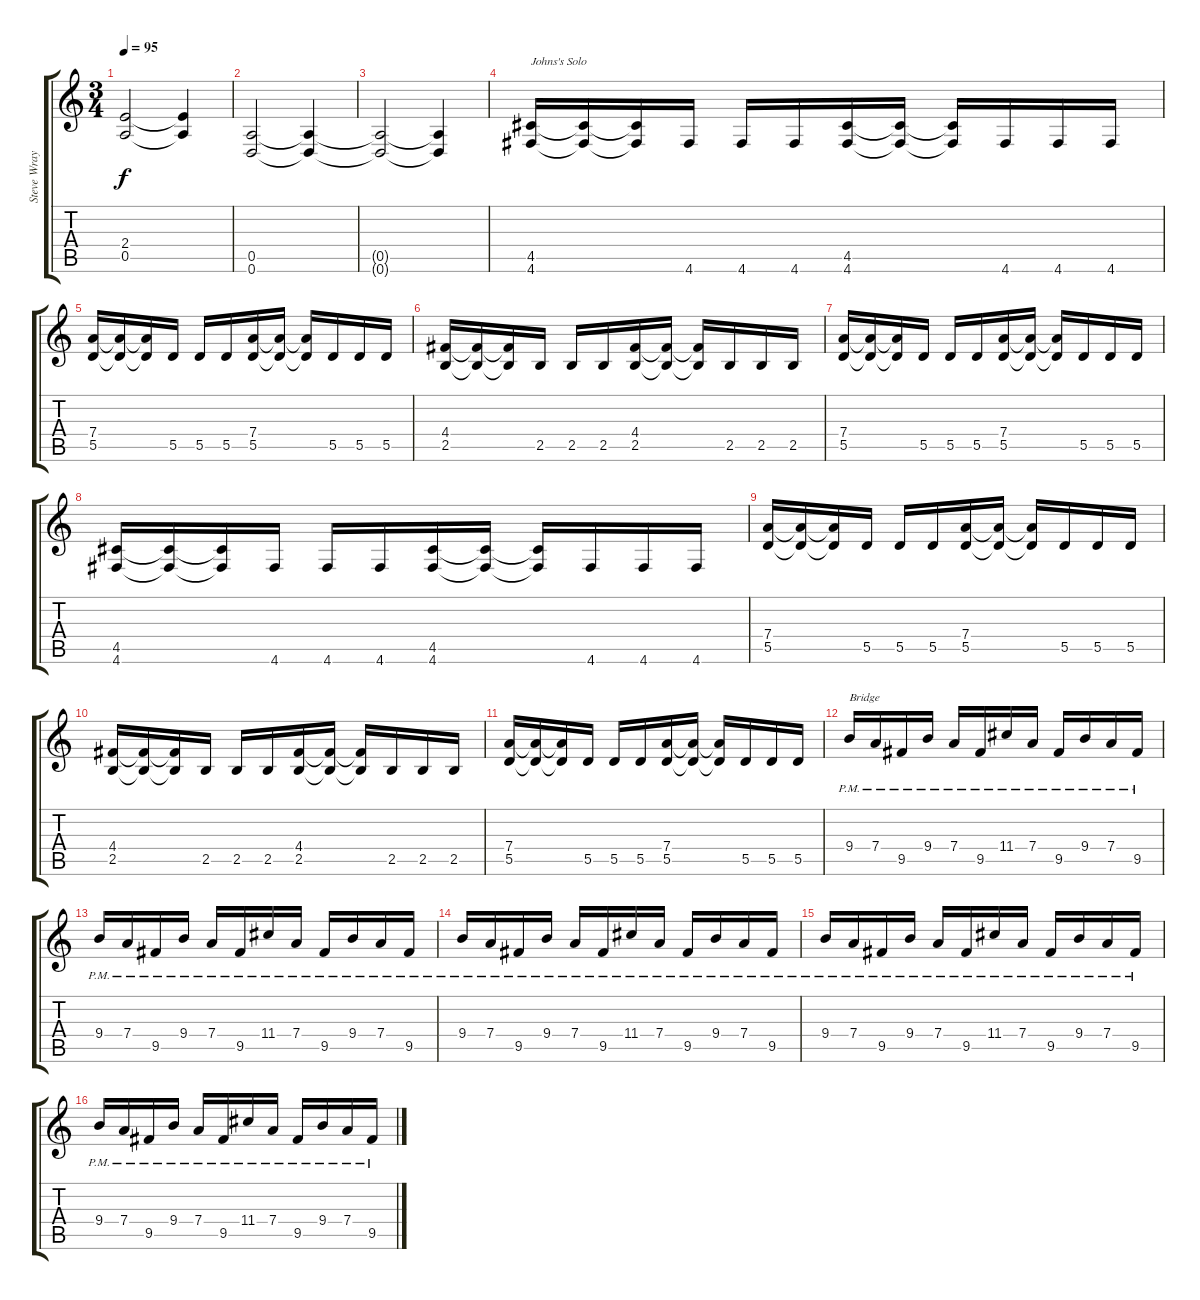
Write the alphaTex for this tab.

\track ("Steve Wray" "Steve Wray") {instrument distortionguitar}
\staff {score tabs}
\tuning (E4 B3 G3 D3 A2 D2) {hide}
\ts (3 4)
\tempo 95
\clef g2
\ks c
(2.4 0.5).2{dy f} (2.4{t} 0.5{t}).4 |
(0.5 0.6).2 (0.5{t} 0.6{t}).4 |
(0.5{t} 0.6{t}).2 (0.5{t} 0.6{t}).4 |
(4.5 4.6).16{txt "Johns's Solo"} (4.5{t} 4.6{t}).16 (4.5{t} 4.6{t}).16 4.6.16 4.6.16 4.6.16 (4.5 4.6).16 (4.5{t} 4.6{t}).16 (4.5{t} 4.6{t}).16 4.6.16 4.6.16 4.6.16 |
(7.4 5.5).16 (7.4{t} 5.5{t}).16 (7.4{t} 5.5{t}).16 5.5.16 5.5.16 5.5.16 (7.4 5.5).16 (7.4{t} 5.5{t}).16 (7.4{t} 5.5{t}).16 5.5.16 5.5.16 5.5.16 |
(4.4 2.5).16 (4.4{t} 2.5{t}).16 (4.4{t} 2.5{t}).16 2.5.16 2.5.16 2.5.16 (4.4 2.5).16 (4.4{t} 2.5{t}).16 (4.4{t} 2.5{t}).16 2.5.16 2.5.16 2.5.16 |
(7.4 5.5).16 (7.4{t} 5.5{t}).16 (7.4{t} 5.5{t}).16 5.5.16 5.5.16 5.5.16 (7.4 5.5).16 (7.4{t} 5.5{t}).16 (7.4{t} 5.5{t}).16 5.5.16 5.5.16 5.5.16 |
(4.5 4.6).16 (4.5{t} 4.6{t}).16 (4.5{t} 4.6{t}).16 4.6.16 4.6.16 4.6.16 (4.5 4.6).16 (4.5{t} 4.6{t}).16 (4.5{t} 4.6{t}).16 4.6.16 4.6.16 4.6.16 |
(7.4 5.5).16 (7.4{t} 5.5{t}).16 (7.4{t} 5.5{t}).16 5.5.16 5.5.16 5.5.16 (7.4 5.5).16 (7.4{t} 5.5{t}).16 (7.4{t} 5.5{t}).16 5.5.16 5.5.16 5.5.16 |
(4.4 2.5).16 (4.4{t} 2.5{t}).16 (4.4{t} 2.5{t}).16 2.5.16 2.5.16 2.5.16 (4.4 2.5).16 (4.4{t} 2.5{t}).16 (4.4{t} 2.5{t}).16 2.5.16 2.5.16 2.5.16 |
(7.4 5.5).16 (7.4{t} 5.5{t}).16 (7.4{t} 5.5{t}).16 5.5.16 5.5.16 5.5.16 (7.4 5.5).16 (7.4{t} 5.5{t}).16 (7.4{t} 5.5{t}).16 5.5.16 5.5.16 5.5.16 |
9.4{pm}.16{txt "Bridge"} 7.4{pm}.16 9.5{pm}.16 9.4{pm}.16 7.4{pm}.16 9.5{pm}.16 11.4{pm}.16 7.4{pm}.16 9.5{pm}.16 9.4{pm}.16 7.4{pm}.16 9.5{pm}.16 |
9.4{pm}.16 7.4{pm}.16 9.5{pm}.16 9.4{pm}.16 7.4{pm}.16 9.5{pm}.16 11.4{pm}.16 7.4{pm}.16 9.5{pm}.16 9.4{pm}.16 7.4{pm}.16 9.5{pm}.16 |
9.4{pm}.16 7.4{pm}.16 9.5{pm}.16 9.4{pm}.16 7.4{pm}.16 9.5{pm}.16 11.4{pm}.16 7.4{pm}.16 9.5{pm}.16 9.4{pm}.16 7.4{pm}.16 9.5{pm}.16 |
9.4{pm}.16 7.4{pm}.16 9.5{pm}.16 9.4{pm}.16 7.4{pm}.16 9.5{pm}.16 11.4{pm}.16 7.4{pm}.16 9.5{pm}.16 9.4{pm}.16 7.4{pm}.16 9.5{pm}.16 |
9.4{pm}.16 7.4{pm}.16 9.5{pm}.16 9.4{pm}.16 7.4{pm}.16 9.5{pm}.16 11.4{pm}.16 7.4{pm}.16 9.5{pm}.16 9.4{pm}.16 7.4{pm}.16 9.5{pm}.16
